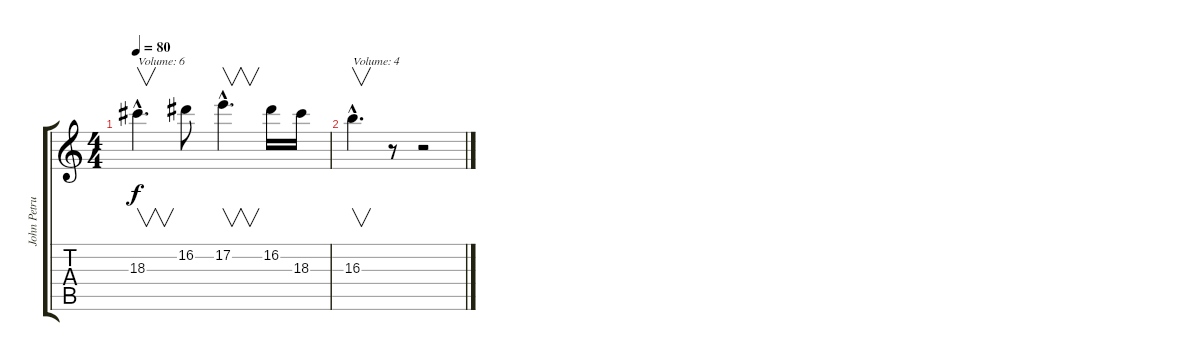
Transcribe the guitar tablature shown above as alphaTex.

\track ("John Petrucci - 6 Strings Guitar" "John Petru") {instrument acousticguitarsteel}
\staff {score tabs}
\tuning (E4 B3 G3 D3 A2 E2) {hide}
\ts (4 4)
\tempo 80
\clef g2
\ks c
18.3{hac}.4{v d txt "Volume: 6" dy f volume 6} 16.2.8 17.2{hac}.4{v d} 16.2.16 18.3.16 |
16.3{hac}.4{v d txt "Volume: 4" volume 4} r.8 r.2
